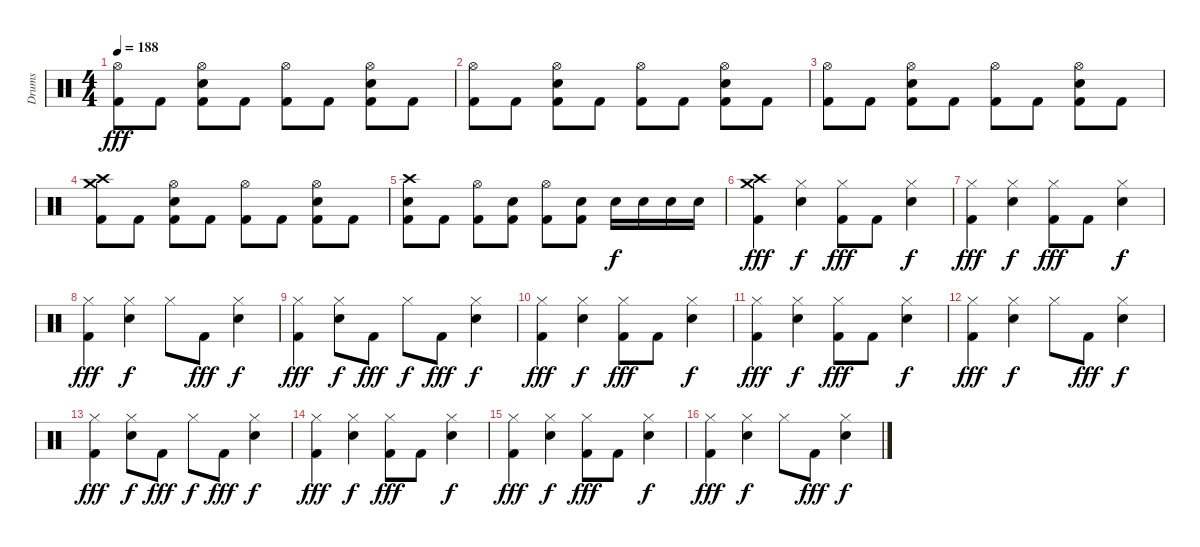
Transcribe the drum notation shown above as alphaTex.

\track ("Drums" "Drums") {instrument percussion}
\staff {score}
\articulation defaults
\ts (4 4)
\tempo 188
\clef neutral
\ks c
("Hi-Hat (open)" "Kick (hit) 2").8{dy fff} "Kick (hit) 2".8 ("Hi-Hat (open)" "Electric Snare (hit)" "Kick (hit) 2").8 "Kick (hit) 2".8 ("Hi-Hat (open)" "Kick (hit) 2").8 "Kick (hit) 2".8 ("Hi-Hat (open)" "Electric Snare (hit)" "Kick (hit) 2").8 "Kick (hit) 2".8 |
("Hi-Hat (open)" "Kick (hit) 2").8 "Kick (hit) 2".8 ("Hi-Hat (open)" "Electric Snare (hit)" "Kick (hit) 2").8 "Kick (hit) 2".8 ("Hi-Hat (open)" "Kick (hit) 2").8 "Kick (hit) 2".8 ("Hi-Hat (open)" "Electric Snare (hit)" "Kick (hit) 2").8 "Kick (hit) 2".8 |
("Hi-Hat (open)" "Kick (hit) 2").8 "Kick (hit) 2".8 ("Hi-Hat (open)" "Electric Snare (hit)" "Kick (hit) 2").8 "Kick (hit) 2".8 ("Hi-Hat (open)" "Kick (hit) 2").8 "Kick (hit) 2".8 ("Hi-Hat (open)" "Electric Snare (hit)" "Kick (hit) 2").8 "Kick (hit) 2".8 |
("Crash high (hit)" "Crash medium (hit)" "Kick (hit) 2").8 "Kick (hit) 2".8 ("Hi-Hat (open)" "Electric Snare (hit)" "Kick (hit) 2").8 "Kick (hit) 2".8 ("Hi-Hat (open)" "Kick (hit) 2").8 "Kick (hit) 2".8 ("Hi-Hat (open)" "Electric Snare (hit)" "Kick (hit) 2").8 "Kick (hit) 2".8 |
("Crash high (hit)" "Electric Snare (hit)" "Kick (hit) 2").8 "Kick (hit) 2".8 ("Hi-Hat (open)" "Kick (hit) 2").8 ("Electric Snare (hit)" "Kick (hit) 2").8 ("Hi-Hat (open)" "Kick (hit) 2").8 ("Electric Snare (hit)" "Kick (hit) 2").8 "Electric Snare (hit)".16{dy f} "Electric Snare (hit)".16 "Electric Snare (hit)".16 "Electric Snare (hit)".16 |
("Crash medium (hit)" "Crash high (hit)" "Kick (hit) 2").4{dy fff} ("Hi-Hat (closed)" "Electric Snare (hit)").4{dy f} ("Hi-Hat (closed)" "Kick (hit) 2").8{dy fff} "Kick (hit) 2".8 ("Hi-Hat (closed)" "Electric Snare (hit)").4{dy f} |
("Hi-Hat (closed)" "Kick (hit) 2").4{dy fff} ("Hi-Hat (closed)" "Electric Snare (hit)").4{dy f} ("Hi-Hat (closed)" "Kick (hit) 2").8{dy fff} "Kick (hit) 2".8 ("Hi-Hat (closed)" "Electric Snare (hit)").4{dy f} |
("Hi-Hat (closed)" "Kick (hit) 2").4{dy fff} ("Hi-Hat (closed)" "Electric Snare (hit)").4{dy f} "Hi-Hat (closed)".8 "Kick (hit) 2".8{dy fff} ("Hi-Hat (closed)" "Electric Snare (hit)").4{dy f} |
("Hi-Hat (closed)" "Kick (hit) 2").4{dy fff} ("Hi-Hat (closed)" "Electric Snare (hit)").8{dy f} "Kick (hit) 2".8{dy fff} "Hi-Hat (closed)".8{dy f} "Kick (hit) 2".8{dy fff} ("Hi-Hat (closed)" "Electric Snare (hit)").4{dy f} |
("Hi-Hat (closed)" "Kick (hit) 2").4{dy fff} ("Hi-Hat (closed)" "Electric Snare (hit)").4{dy f} ("Hi-Hat (closed)" "Kick (hit) 2").8{dy fff} "Kick (hit) 2".8 ("Hi-Hat (closed)" "Electric Snare (hit)").4{dy f} |
("Hi-Hat (closed)" "Kick (hit) 2").4{dy fff} ("Hi-Hat (closed)" "Electric Snare (hit)").4{dy f} ("Hi-Hat (closed)" "Kick (hit) 2").8{dy fff} "Kick (hit) 2".8 ("Hi-Hat (closed)" "Electric Snare (hit)").4{dy f} |
("Hi-Hat (closed)" "Kick (hit) 2").4{dy fff} ("Hi-Hat (closed)" "Electric Snare (hit)").4{dy f} "Hi-Hat (closed)".8 "Kick (hit) 2".8{dy fff} ("Hi-Hat (closed)" "Electric Snare (hit)").4{dy f} |
("Hi-Hat (closed)" "Kick (hit) 2").4{dy fff} ("Hi-Hat (closed)" "Electric Snare (hit)").8{dy f} "Kick (hit) 2".8{dy fff} "Hi-Hat (closed)".8{dy f} "Kick (hit) 2".8{dy fff} ("Hi-Hat (closed)" "Electric Snare (hit)").4{dy f} |
("Hi-Hat (closed)" "Kick (hit) 2").4{dy fff} ("Hi-Hat (closed)" "Electric Snare (hit)").4{dy f} ("Hi-Hat (closed)" "Kick (hit) 2").8{dy fff} "Kick (hit) 2".8 ("Hi-Hat (closed)" "Electric Snare (hit)").4{dy f} |
("Hi-Hat (closed)" "Kick (hit) 2").4{dy fff} ("Hi-Hat (closed)" "Electric Snare (hit)").4{dy f} ("Hi-Hat (closed)" "Kick (hit) 2").8{dy fff} "Kick (hit) 2".8 ("Hi-Hat (closed)" "Electric Snare (hit)").4{dy f} |
("Hi-Hat (closed)" "Kick (hit) 2").4{dy fff} ("Hi-Hat (closed)" "Electric Snare (hit)").4{dy f} "Hi-Hat (closed)".8 "Kick (hit) 2".8{dy fff} ("Hi-Hat (closed)" "Electric Snare (hit)").4{dy f}
